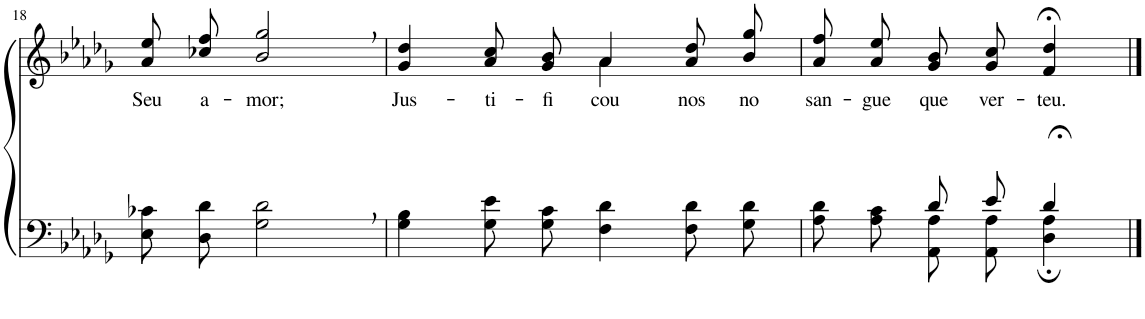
**kern	**kern	**text
*part2	*part1	*part1
*staff2	*staff1	*staff1
*I"Parte III e IV	*I"Parte I e II	*
!!LO:PB:g=z
*clefF4	*clefG2	*
*Trd2c3	*Trd2c3	*
*k[b-e-a-d-g-]	*k[b-e-a-d-g-]	*
*M4/4	*M4/4	*
=18	=18	=18
!	!	!LO:LY:b
8E-\ 8c-X\L	8a-\ 8ee-\L	Seu
!	!	!LO:LY:b
8D-\ 8d-\J	8cc-X\ 8ff\J	a-
!	!	!LO:LY:b
2G-\, 2d-\,	2b-/, 2gg-/,	-mor;
=19	=19	=19
!	!	!LO:LY:b
*	*^	*
4G-\ 4B-\	4g-/ 4dd-/	2ryy	Jus-
!	!	!	!LO:LY:b
8G-\ 8e-\L	8a-/ 8cc/L	.	-ti-
!	!	!	!LO:LY:b
8G-\ 8c\J	8g-/ 8b-/J	.	-fi-
!	!	!	!LO:LY:b
4F\ 4d-\	4a-/	4a-\	cou-
!	!	!	!LO:LY:b
8F\ 8d-\L	8a-\ 8dd-\L	4ryy	-nos
!	!	!	!LO:LY:b
8G-\ 8d-\J	8b-\ 8gg-\J	.	no
*	*v	*v	*
=20	=20	=20
*^	*	*
!	!	!	!LO:LY:b
4ryy	8A-\ 8d-\L	8a-\ 8ff\L	san-
!	!	!	!LO:LY:b
.	8A-\ 8c\J	8a-\ 8ee-\J	-gue
!	!	!	!LO:LY:b
8d-/L	8AA-\ 8A-\L	8g-/ 8b-/L	que
!	!	!	!LO:LY:b
8e-/J	8AA-\ 8A-\J	8g-/ 8cc/J	ver-
!	!	!	!LO:LY:b
4d-;</	4D-\; 4A-\;	4f/;< 4dd-/;<	-teu.
*v	*v	*	*
==	==	==
*-	*-	*-
